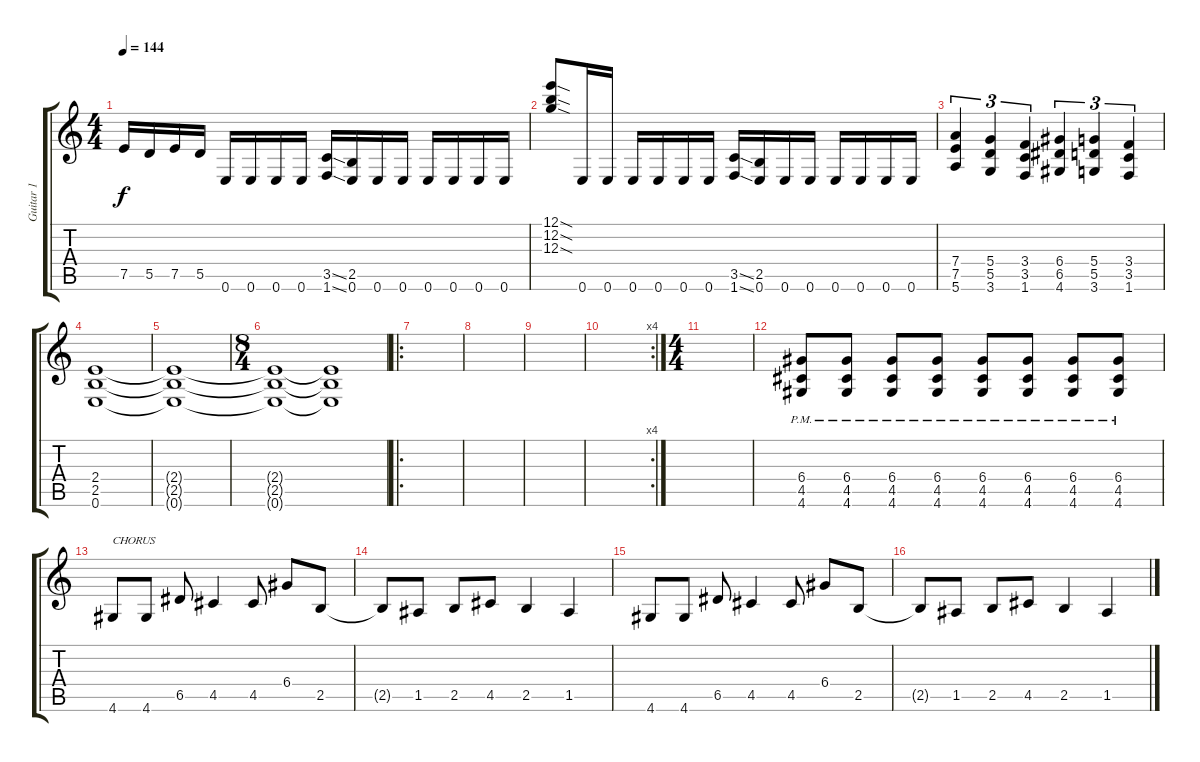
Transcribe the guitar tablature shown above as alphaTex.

\track ("Guitar 1" "Guitar 1") {instrument distortionguitar}
\staff {score tabs}
\tuning (E4 B3 G3 D3 A2 E2) {hide}
\ts (4 4)
\tempo 144
\clef g2
\ks c
7.5.16{dy f} 5.5.16 7.5.16 5.5.16 0.6.16 0.6.16 0.6.16 0.6.16 (3.5{ss} 1.6{ss}).16 (2.5 0.6).16 0.6.16 0.6.16 0.6.16 0.6.16 0.6.16 0.6.16 |
(12.1{sod} 12.2{sod} 12.3{sod}).8 0.6.16 0.6.16 0.6.16 0.6.16 0.6.16 0.6.16 (3.5{ss} 1.6{ss}).16 (2.5 0.6).16 0.6.16 0.6.16 0.6.16 0.6.16 0.6.16 0.6.16 |
(7.4 7.5 5.6).4{tu (3 2)} (5.4 5.5 3.6).4{tu (3 2)} (3.4 3.5 1.6).4{tu (3 2)} (6.4 6.5 4.6).4{tu (3 2)} (5.4 5.5 3.6).4{tu (3 2)} (3.4 3.5 1.6).4{tu (3 2)} |
(2.4 2.5 0.6).1 |
(2.4{t} 2.5{t} 0.6{t}).1{volume 3} |
\ts (8 4)
(2.4{t} 2.5{t} 0.6{t}).1{volume 13} (2.4{t} 2.5{t} 0.6{t}).1 |
\ro
|
|
|
\rc 4
|
\ts (4 4)
|
(6.4 4.5 4.6{pm}).8 (6.4 4.5 4.6{pm}).8 (6.4 4.5 4.6{pm}).8 (6.4 4.5 4.6{pm}).8 (6.4 4.5 4.6{pm}).8 (6.4 4.5 4.6{pm}).8 (6.4 4.5 4.6{pm}).8 (6.4 4.5 4.6{pm}).8 |
4.6.8{txt "CHORUS"} 4.6.8 6.5.8 4.5.4 4.5.8 6.4.8 2.5.8 |
2.5{t}.8 1.5.8 2.5.8 4.5.8 2.5.4 1.5.4 |
4.6.8 4.6.8 6.5.8 4.5.4 4.5.8 6.4.8 2.5.8 |
2.5{t}.8 1.5.8 2.5.8 4.5.8 2.5.4 1.5.4
